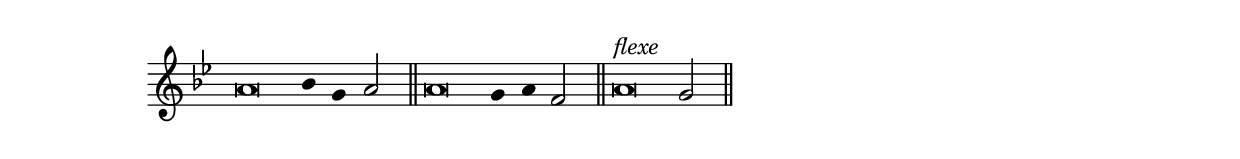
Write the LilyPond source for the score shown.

%% Do not edit this file; it is auto-generated from LSR http://lsr.dsi.unimi.it
%% This file is in the public domain.
\version "2.11.52"

\header {
  lsrtags = "rhythms, vocal-music, ancient-notation, contexts-and-engravers"

  texidoces = "
Este tipo de notación se utiliza para el canto de los Salmos, en
que las estrofas no siempre tienen la misma longitud.

"
  doctitlees = "Notación de responsos o salmos"

  texidoc = "
This form of notation is used for the chant of the Psalms, where verses
aren't always the same length.

"
  doctitle = "Chant or psalms notation"
} % begin verbatim
stemOn = { \override Staff.Stem #'transparent = ##f }
stemOff = { \override Staff.Stem #'transparent = ##t }

\score {
  \new Staff \with { \remove "Time_signature_engraver" }
  {
    \key g \minor
    \set Score.timing = ##f
    \stemOff a'\breve bes'4 g'4
    \stemOn a'2 \bar "||"
    \stemOff a'\breve g'4 a'4
    \stemOn f'2 \bar "||"
    \stemOff a'\breve^\markup { \italic flexe }
    \stemOn g'2 \bar "||"
  }
}
